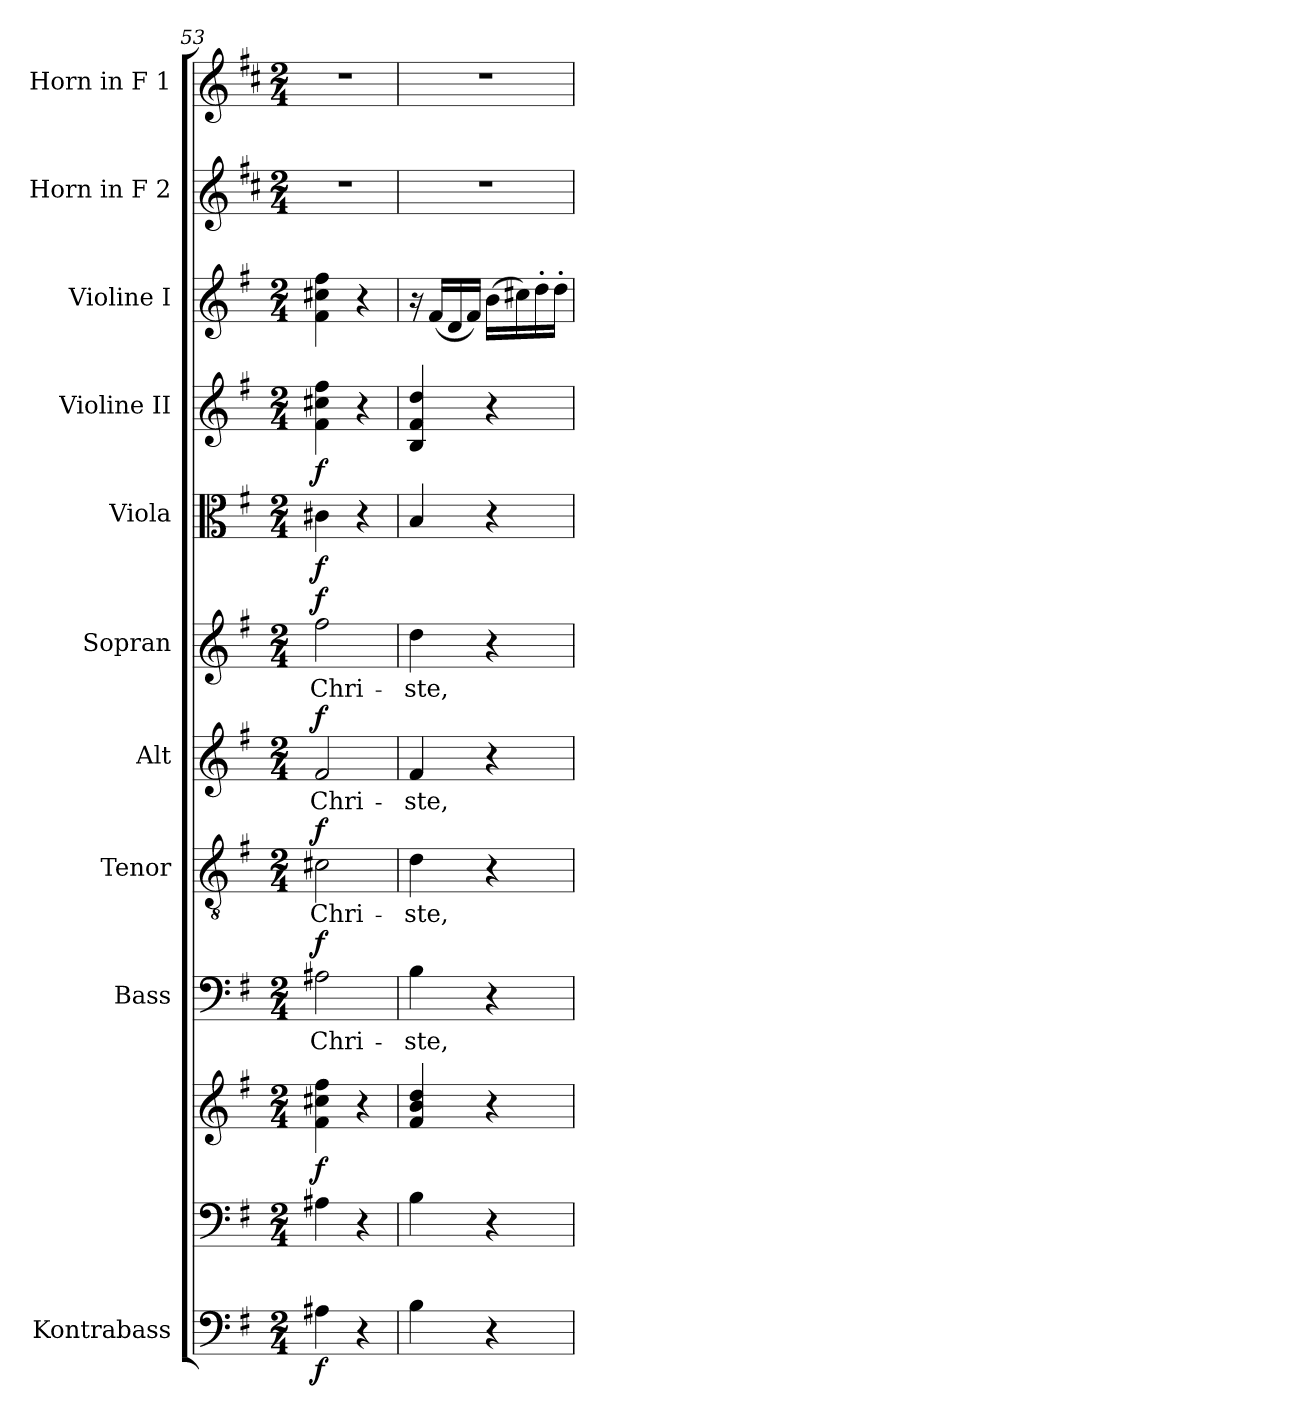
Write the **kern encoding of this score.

**kern	**dynam	**kern	**kern	**dynam	**kern	**text	**dynam	**kern	**text	**dynam	**kern	**text	**dynam	**kern	**text	**dynam	**kern	**dynam	**kern	**dynam	**kern	**kern	**kern
*part11	*part11	*part10	*part10	*part10	*part9	*part9	*part9	*part8	*part8	*part8	*part7	*part7	*part7	*part6	*part6	*part6	*part5	*part5	*part4	*part4	*part3	*part2	*part1
*staff12	*staff12	*staff11	*staff10	*staff10/11	*staff9	*staff9	*staff9	*staff8	*staff8	*staff8	*staff7	*staff7	*staff7	*staff6	*staff6	*staff6	*staff5	*staff5	*staff4	*staff4	*staff3	*staff2	*staff1
*I"Kontrabass	*	*	*	*	*I"Bass	*	*	*I"Tenor	*	*	*I"Alt	*	*	*I"Sopran	*	*	*I"Viola	*	*I"Violine II	*	*I"Violine I	*I"Horn in F 2	*I"Horn in F 1
*I'Kb.	*	*	*	*	*I'B.	*	*	*I'T.	*	*	*I'A.	*	*	*I'S.	*	*	*I'Vla.	*	*I'Vl. II	*	*I'Vl. I	*	*
*clefF4	*	*clefF4	*clefG2	*	*clefF4	*	*	*clefGv2	*	*	*clefG2	*	*	*clefG2	*	*	*clefC3	*	*clefG2	*	*clefG2	*clefG2	*clefG2
*ITrd7c12	*	*	*	*	*	*	*	*	*	*	*	*	*	*	*	*	*	*	*	*	*	*ITrd4c7	*ITrd4c7
*k[f#]	*	*k[f#]	*k[f#]	*	*k[f#]	*	*	*k[f#]	*	*	*k[f#]	*	*	*k[f#]	*	*	*k[f#]	*	*k[f#]	*	*k[f#]	*k[f#]	*k[f#]
*G:	*	*G:	*G:	*	*G:	*	*	*G:	*	*	*G:	*	*	*G:	*	*	*G:	*	*G:	*	*G:	*G:	*G:
*M2/4	*	*M2/4	*M2/4	*	*M2/4	*	*	*M2/4	*	*	*M2/4	*	*	*M2/4	*	*	*M2/4	*	*M2/4	*	*M2/4	*M2/4	*M2/4
=53	=53	=53	=53	=53	=53	=53	=53	=53	=53	=53	=53	=53	=53	=53	=53	=53	=53	=53	=53	=53	=53	=53	=53
!	!LO:DY:b	!	!	!LO:DY:b	!	!LO:LY:b	!LO:DY:a	!	!LO:LY:b	!LO:DY:a	!	!LO:LY:b	!LO:DY:a	!	!LO:LY:b	!LO:DY:a	!	!LO:DY:b	!	!LO:DY:b	!	!	!
4AA#X\	f	4A#X\	4f#\ 4cc#X\ 4ff#\	f	2A#X\	Chri-	f	2c#X\	Chri-	f	2f#/	Chri-	f	2ff#\	Chri-	f	4c#X\	f	4f#\ 4cc#X\ 4ff#\	f	4f#\ 4cc#X\ 4ff#\	2r	2r
4r	.	4r	4r	.	.	.	.	.	.	.	.	.	.	.	.	.	4r	.	4r	.	4r	.	.
=54	=54	=54	=54	=54	=54	=54	=54	=54	=54	=54	=54	=54	=54	=54	=54	=54	=54	=54	=54	=54	=54	=54	=54
!	!	!	!	!	!	!LO:LY:b	!	!	!LO:LY:b	!	!	!LO:LY:b	!	!	!LO:LY:b	!	!	!	!	!	!	!	!
4BB\	.	4B\	4f#/ 4b/ 4dd/	.	4B\	-ste,	.	4d\	-ste,	.	4f#/	-ste,	.	4dd\	-ste,	.	4B/	.	4B/ 4f#/ 4dd/	.	16r	2r	2r
.	.	.	.	.	.	.	.	.	.	.	.	.	.	.	.	.	.	.	.	.	(<16f#/LL	.	.
.	.	.	.	.	.	.	.	.	.	.	.	.	.	.	.	.	.	.	.	.	16d/	.	.
.	.	.	.	.	.	.	.	.	.	.	.	.	.	.	.	.	.	.	.	.	16f#/JJ)	.	.
4r	.	4r	4r	.	4r	.	.	4r	.	.	4r	.	.	4r	.	.	4r	.	4r	.	(>16b\LL	.	.
.	.	.	.	.	.	.	.	.	.	.	.	.	.	.	.	.	.	.	.	.	16cc#X\)	.	.
.	.	.	.	.	.	.	.	.	.	.	.	.	.	.	.	.	.	.	.	.	16dd'>\	.	.
.	.	.	.	.	.	.	.	.	.	.	.	.	.	.	.	.	.	.	.	.	16dd'>\JJ	.	.
=	=	=	=	=	=	=	=	=	=	=	=	=	=	=	=	=	=	=	=	=	=	=	=
*-	*-	*-	*-	*-	*-	*-	*-	*-	*-	*-	*-	*-	*-	*-	*-	*-	*-	*-	*-	*-	*-	*-	*-
